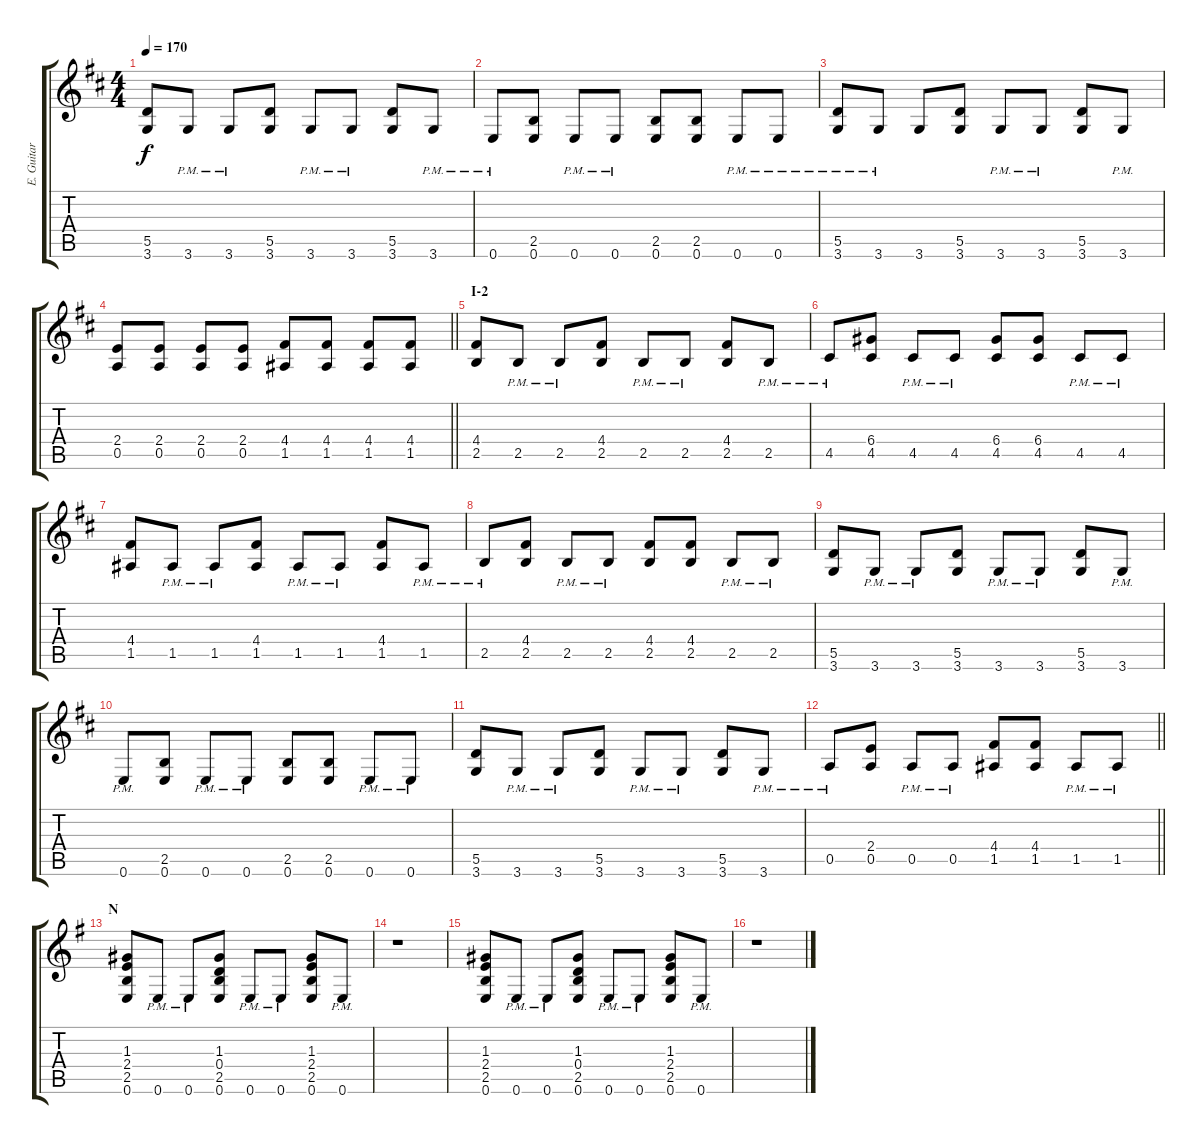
\track ("E. Guitar I" "E. Guitar ") {instrument overdrivenguitar}
\staff {score tabs}
\tuning (E4 B3 G3 D3 A2 E2) {hide}
\ts (4 4)
\tempo 170
\clef g2
\ks d
(5.5 3.6).8{dy f} 3.6{pm}.8 3.6{pm}.8 (5.5 3.6).8 3.6{pm}.8 3.6{pm}.8 (5.5 3.6).8 3.6{pm}.8 |
0.6{pm}.8 (2.5 0.6).8 0.6{pm}.8 0.6{pm}.8 (2.5 0.6).8 (2.5 0.6).8 0.6{pm}.8 0.6{pm}.8 |
(5.5{pm} 3.6{pm}).8 3.6{pm}.8 3.6.8 (5.5 3.6).8 3.6{pm}.8 3.6{pm}.8 (5.5 3.6).8 3.6{pm}.8 |
\barLineRight lightlight
(2.4 0.5).8 (2.4 0.5).8 (2.4 0.5).8 (2.4 0.5).8 (4.4 1.5).8 (4.4 1.5).8 (4.4 1.5).8 (4.4 1.5).8 |
\section ("" "I-2")
(4.4 2.5).8 2.5{pm}.8 2.5{pm}.8 (4.4 2.5).8 2.5{pm}.8 2.5{pm}.8 (4.4 2.5).8 2.5{pm}.8 |
4.5{pm}.8 (6.4 4.5).8 4.5{pm}.8 4.5{pm}.8 (6.4 4.5).8 (6.4 4.5).8 4.5{pm}.8 4.5{pm}.8 |
(4.4 1.5).8 1.5{pm}.8 1.5{pm}.8 (4.4 1.5).8 1.5{pm}.8 1.5{pm}.8 (4.4 1.5).8 1.5{pm}.8 |
2.5{pm}.8 (4.4 2.5).8 2.5{pm}.8 2.5{pm}.8 (4.4 2.5).8 (4.4 2.5).8 2.5{pm}.8 2.5{pm}.8 |
(5.5 3.6).8 3.6{pm}.8 3.6{pm}.8 (5.5 3.6).8 3.6{pm}.8 3.6{pm}.8 (5.5 3.6).8 3.6{pm}.8 |
0.6{pm}.8 (2.5 0.6).8 0.6{pm}.8 0.6{pm}.8 (2.5 0.6).8 (2.5 0.6).8 0.6{pm}.8 0.6{pm}.8 |
(5.5 3.6).8 3.6{pm}.8 3.6{pm}.8 (5.5 3.6).8 3.6{pm}.8 3.6{pm}.8 (5.5 3.6).8 3.6{pm}.8 |
\barLineRight lightlight
0.5{pm}.8 (2.4 0.5).8 0.5{pm}.8 0.5{pm}.8 (4.4 1.5).8 (4.4 1.5).8 1.5{pm}.8 1.5{pm}.8 |
\section ("" "N")
\ks g
(1.3 2.4 2.5 0.6).8 0.6{pm}.8 0.6{pm}.8 (1.3 0.4 2.5 0.6).8 0.6{pm}.8 0.6{pm}.8 (1.3 2.4 2.5 0.6).8 0.6{pm}.8 |
r.1 |
(1.3 2.4 2.5 0.6).8 0.6{pm}.8 0.6{pm}.8 (1.3 0.4 2.5 0.6).8 0.6{pm}.8 0.6{pm}.8 (1.3 2.4 2.5 0.6).8 0.6{pm}.8 |
r.1
